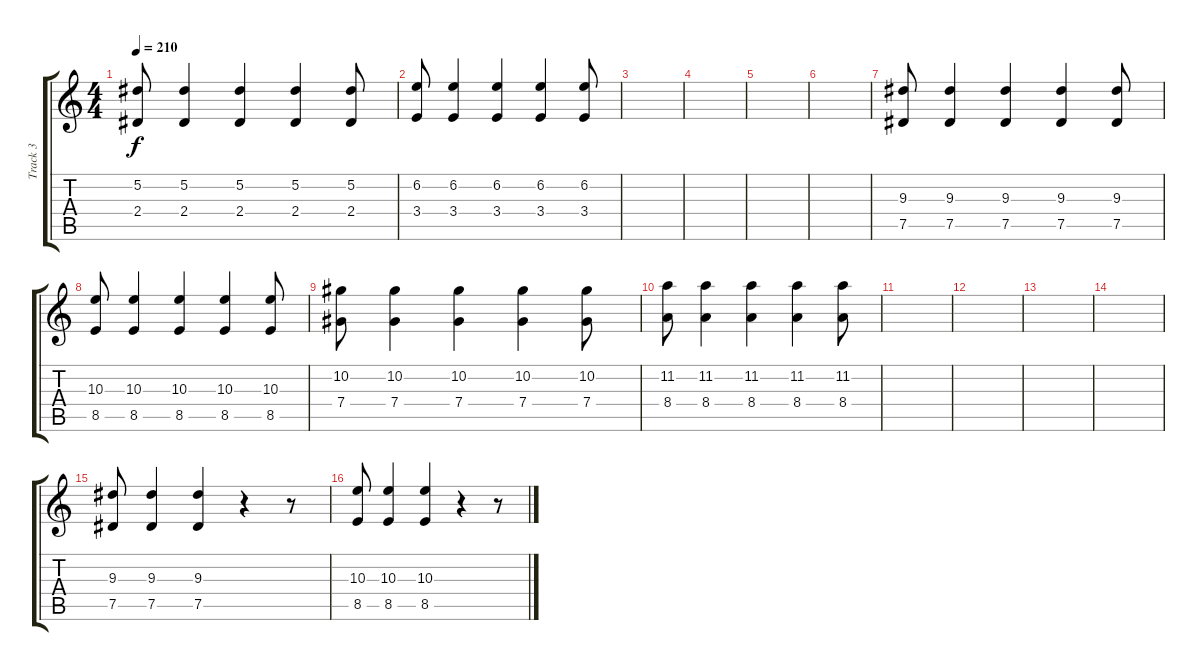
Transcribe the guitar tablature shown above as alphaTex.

\track ("Track 3" "Track 3") {instrument electricguitarmuted}
\staff {score tabs}
\tuning (Eb4 Bb3 Gb3 Db3 Ab2 Db2) {hide}
\ts (4 4)
\tempo 210
\clef g2
\ks c
(5.2 2.4).8{dy f} (5.2 2.4).4 (5.2 2.4).4 (5.2 2.4).4 (5.2 2.4).8 |
(6.2 3.4).8 (6.2 3.4).4 (6.2 3.4).4 (6.2 3.4).4 (6.2 3.4).8 |
|
|
|
|
(9.3 7.5).8 (9.3 7.5).4 (9.3 7.5).4 (9.3 7.5).4 (9.3 7.5).8 |
(10.3 8.5).8 (10.3 8.5).4 (10.3 8.5).4 (10.3 8.5).4 (10.3 8.5).8 |
(10.2 7.4).8 (10.2 7.4).4 (10.2 7.4).4 (10.2 7.4).4 (10.2 7.4).8 |
(11.2 8.4).8 (11.2 8.4).4 (11.2 8.4).4 (11.2 8.4).4 (11.2 8.4).8 |
|
|
|
|
(9.3 7.5).8 (9.3 7.5).4 (9.3 7.5).4 r.4 r.8 |
(10.3 8.5).8 (10.3 8.5).4 (10.3 8.5).4 r.4 r.8
